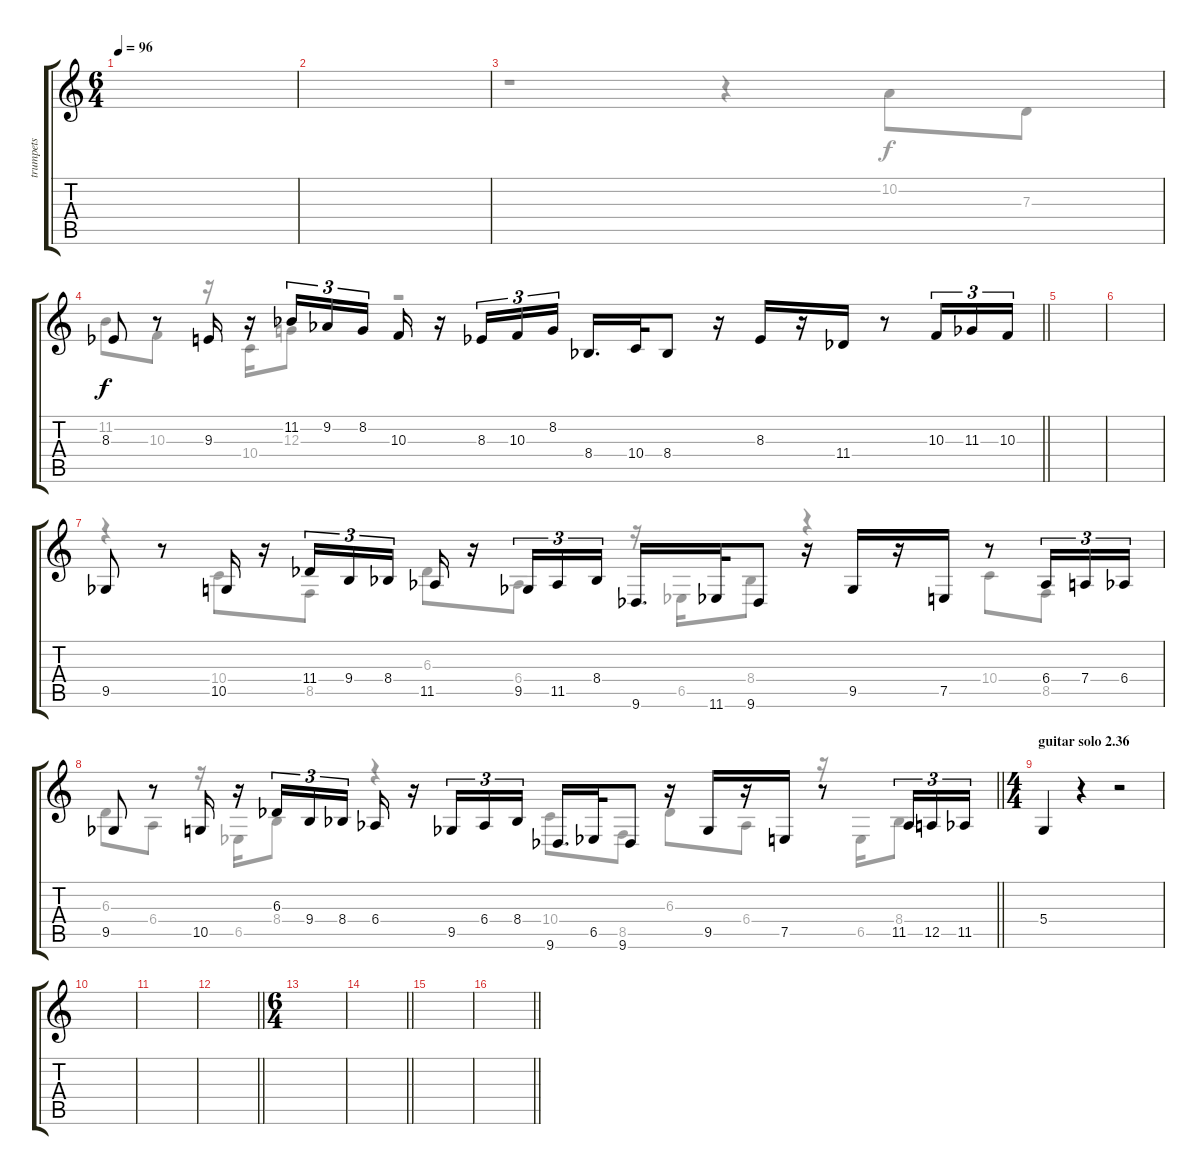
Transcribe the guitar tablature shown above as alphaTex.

\track ("trumpets" "trumpets") {instrument trumpet}
\staff {score tabs}
\tuning (E4 B3 G3 D3 A2 E2) {hide}
\voice
\ts (6 4)
\tempo 96
\clef g2
\ks c
|
|
|
\barLineRight lightlight
8.3{acc b}.8 r.8 9.3.16 r.16 11.2{acc b}.16{tu (3 2)} 9.2{acc b}.16{tu (3 2)} 8.2.16{tu (3 2) beam splitsecondary} 10.3.16 r.16 8.3{acc b}.16{tu (3 2)} 10.3.16{tu (3 2)} 8.2.16{tu (3 2)} 8.4{acc b}.16{d} 10.4.32 8.4{acc b}.8 r.16 8.3{acc b}.16 r.16 11.4{acc b}.16 r.8 10.3.16{tu (3 2)} 11.3{acc b}.16{tu (3 2)} 10.3.16{tu (3 2)} |
|
|
9.5{acc b}.8 r.8 10.5.16 r.16 11.4{acc b}.16{tu (3 2)} 9.4.16{tu (3 2)} 8.4{acc b}.16{tu (3 2) beam splitsecondary} 11.5{acc b}.16 r.16 9.5{acc b}.16{tu (3 2)} 11.5{acc b}.16{tu (3 2)} 8.4{acc b}.16{tu (3 2)} 9.6{acc b}.16{d} 11.6{acc b}.32 9.6{acc b}.8 r.16 9.5{acc b}.16 r.16 7.5.16 r.8 6.4{acc b}.16{tu (3 2)} 7.4.16{tu (3 2)} 6.4{acc b}.16{tu (3 2)} |
\barLineRight lightlight
9.5{acc b}.8 r.8 10.5.16 r.16 6.3{acc b}.16{tu (3 2)} 9.4.16{tu (3 2)} 8.4{acc b}.16{tu (3 2) beam splitsecondary} 6.4{acc b}.16 r.16 9.5{acc b}.16{tu (3 2)} 6.4{acc b}.16{tu (3 2)} 8.4{acc b}.16{tu (3 2)} 9.6{acc b}.16{d} 6.5{acc b}.32 9.6{acc b}.8 r.16 9.5{acc b}.16 r.16 7.5.16 r.8 11.5{acc b}.16{tu (3 2)} 12.5.16{tu (3 2)} 11.5{acc b}.16{tu (3 2)} |
\ts (4 4)
\section ("" "guitar solo 2.36")
5.4.4 r.4 r.2 |
|
|
\barLineRight lightlight
|
\ts (6 4)
|
\barLineRight lightlight
|
|
\barLineRight lightlight
\voice
\clef g2
\ottava regular
\simile none
\ks c
|
|
r.1 r.4 10.2.8 7.3.8 |
\barLineRight lightlight
11.2{acc b}.8 10.3.8 r.16 10.4.16 12.3.8 r.1 |
|
|
r.4 10.4.8 8.5.8 6.3{acc b}.8 6.4{acc b}.8 r.16 6.5{acc b}.16 8.4{acc b}.8 r.4 10.4.8 8.5.8 |
\barLineRight lightlight
6.3{acc b}.8 6.4{acc b}.8 r.16 6.5{acc b}.16 8.4{acc b}.8 r.4 10.4.8 8.5.8 6.3{acc b}.8 6.4{acc b}.8 r.16 6.5{acc b}.16 8.4{acc b}.8 |
|
|
|
\barLineRight lightlight
|
|
\barLineRight lightlight
|
|
\barLineRight lightlight
